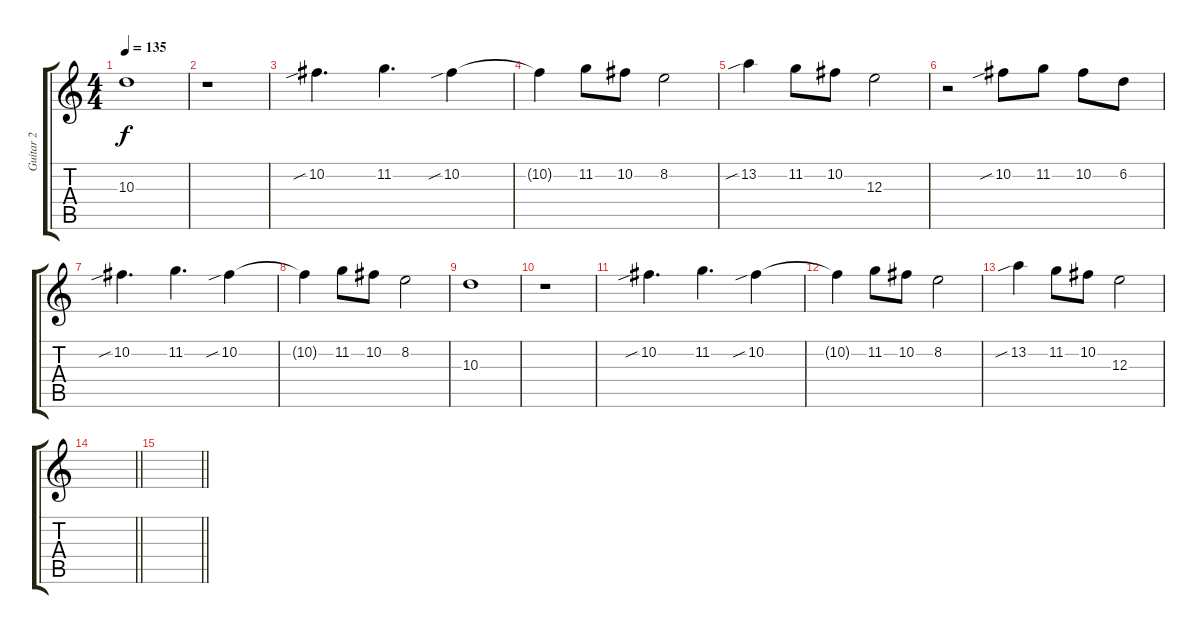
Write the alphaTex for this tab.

\track ("Guitar 2" "Guitar 2") {instrument distortionguitar}
\staff {score tabs}
\tuning (Db4 Ab3 E3 B2 Gb2 B1) {hide}
\ts (4 4)
\tempo 135
\clef g2
\ks c
10.3.1{dy f} |
r.1 |
10.2{sib}.4{d} 11.2.4{d} 10.2{sib}.4 |
10.2{t}.4 11.2.8 10.2.8 8.2.2 |
13.2{sib}.4 11.2.8 10.2.8 12.3.2 |
r.2 10.2{sib}.8 11.2.8 10.2.8 6.2.8 |
10.2{sib}.4{d} 11.2.4{d} 10.2{sib}.4 |
10.2{t}.4 11.2.8 10.2.8 8.2.2 |
10.3.1 |
r.1 |
10.2{sib}.4{d} 11.2.4{d} 10.2{sib}.4 |
10.2{t}.4 11.2.8 10.2.8 8.2.2 |
13.2{sib}.4 11.2.8 10.2.8 12.3.2 |
\barLineRight lightlight
|
\barLineRight lightlight
